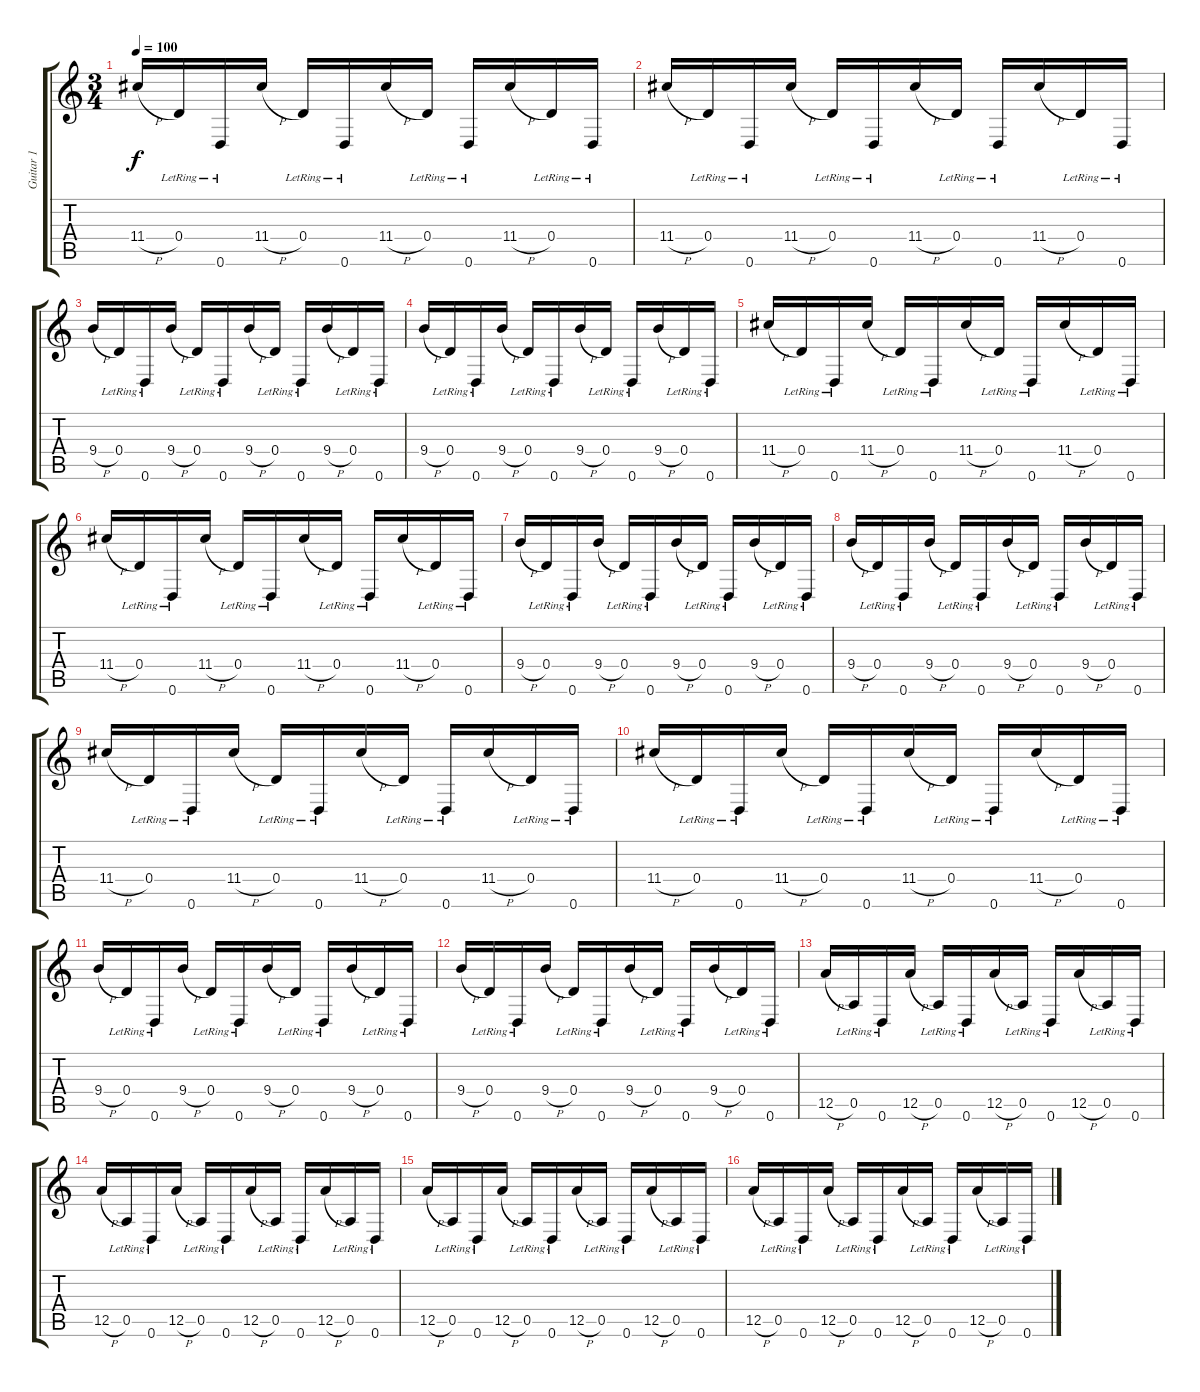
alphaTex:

\track ("Guitar 1" "Guitar 1") {instrument acousticguitarnylon}
\staff {score tabs}
\tuning (E4 B3 G3 D3 A2 D2) {hide}
\ts (3 4)
\tempo 100
\clef g2
\ks c
11.4{h}.16{dy f} 0.4{lr}.16 0.6{lr}.16 11.4{h}.16 0.4{lr}.16 0.6{lr}.16 11.4{h}.16 0.4{lr}.16 0.6{lr}.16 11.4{h}.16 0.4{lr}.16 0.6{lr}.16 |
11.4{h}.16 0.4{lr}.16 0.6{lr}.16 11.4{h}.16 0.4{lr}.16 0.6{lr}.16 11.4{h}.16 0.4{lr}.16 0.6{lr}.16 11.4{h}.16 0.4{lr}.16 0.6{lr}.16 |
9.4{h}.16 0.4{lr}.16 0.6{lr}.16 9.4{h}.16 0.4{lr}.16 0.6{lr}.16 9.4{h}.16 0.4{lr}.16 0.6{lr}.16 9.4{h}.16 0.4{lr}.16 0.6{lr}.16 |
9.4{h}.16 0.4{lr}.16 0.6{lr}.16 9.4{h}.16 0.4{lr}.16 0.6{lr}.16 9.4{h}.16 0.4{lr}.16 0.6{lr}.16 9.4{h}.16 0.4{lr}.16 0.6{lr}.16 |
11.4{h}.16 0.4{lr}.16 0.6{lr}.16 11.4{h}.16 0.4{lr}.16 0.6{lr}.16 11.4{h}.16 0.4{lr}.16 0.6{lr}.16 11.4{h}.16 0.4{lr}.16 0.6{lr}.16 |
11.4{h}.16 0.4{lr}.16 0.6{lr}.16 11.4{h}.16 0.4{lr}.16 0.6{lr}.16 11.4{h}.16 0.4{lr}.16 0.6{lr}.16 11.4{h}.16 0.4{lr}.16 0.6{lr}.16 |
9.4{h}.16 0.4{lr}.16 0.6{lr}.16 9.4{h}.16 0.4{lr}.16 0.6{lr}.16 9.4{h}.16 0.4{lr}.16 0.6{lr}.16 9.4{h}.16 0.4{lr}.16 0.6{lr}.16 |
9.4{h}.16 0.4{lr}.16 0.6{lr}.16 9.4{h}.16 0.4{lr}.16 0.6{lr}.16 9.4{h}.16 0.4{lr}.16 0.6{lr}.16 9.4{h}.16 0.4{lr}.16 0.6{lr}.16 |
11.4{h}.16 0.4{lr}.16 0.6{lr}.16 11.4{h}.16 0.4{lr}.16 0.6{lr}.16 11.4{h}.16 0.4{lr}.16 0.6{lr}.16 11.4{h}.16 0.4{lr}.16 0.6{lr}.16 |
11.4{h}.16 0.4{lr}.16 0.6{lr}.16 11.4{h}.16 0.4{lr}.16 0.6{lr}.16 11.4{h}.16 0.4{lr}.16 0.6{lr}.16 11.4{h}.16 0.4{lr}.16 0.6{lr}.16 |
9.4{h}.16 0.4{lr}.16 0.6{lr}.16 9.4{h}.16 0.4{lr}.16 0.6{lr}.16 9.4{h}.16 0.4{lr}.16 0.6{lr}.16 9.4{h}.16 0.4{lr}.16 0.6{lr}.16 |
9.4{h}.16 0.4{lr}.16 0.6{lr}.16 9.4{h}.16 0.4{lr}.16 0.6{lr}.16 9.4{h}.16 0.4{lr}.16 0.6{lr}.16 9.4{h}.16 0.4{lr}.16 0.6{lr}.16 |
12.5{h}.16 0.5{lr}.16 0.6{lr}.16 12.5{h}.16 0.5{lr}.16 0.6{lr}.16 12.5{h}.16 0.5{lr}.16 0.6{lr}.16 12.5{h}.16 0.5{lr}.16 0.6{lr}.16 |
12.5{h}.16 0.5{lr}.16 0.6{lr}.16 12.5{h}.16 0.5{lr}.16 0.6{lr}.16 12.5{h}.16 0.5{lr}.16 0.6{lr}.16 12.5{h}.16 0.5{lr}.16 0.6{lr}.16 |
12.5{h}.16 0.5{lr}.16 0.6{lr}.16 12.5{h}.16 0.5{lr}.16 0.6{lr}.16 12.5{h}.16 0.5{lr}.16 0.6{lr}.16 12.5{h}.16 0.5{lr}.16 0.6{lr}.16 |
12.5{h}.16 0.5{lr}.16 0.6{lr}.16 12.5{h}.16 0.5{lr}.16 0.6{lr}.16 12.5{h}.16 0.5{lr}.16 0.6{lr}.16 12.5{h}.16 0.5{lr}.16 0.6{lr}.16
